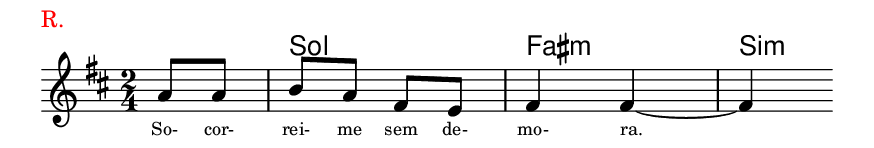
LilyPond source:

\version "2.20.0"
#(set! paper-alist (cons '("linha" . (cons (* 148 mm) (* 25 mm))) paper-alist))

\paper {
  #(set-paper-size "linha")
  ragged-right = ##f
}

\language "portugues"


harmonia = \chordmode {
    \partial 4
%harmonia
  r4 sol2 fas:m si4:m
%/harmonia
}
melodia = \fixed do' {
    \key re \major
    \time 2/4
    \partial 4
%recitação
  la8 la
  si la fas mi
  fas4 fas~ fas
  \bar ""
%/recitação
}
letra = \lyricmode {
    \teeny
    So- cor- rei- me sem de- mo- ra.
    %\tweak self-alignment-X #-1 \markup{\bold{dei}-me por pie-}
    %\tweak self-alignment-X #-1 \markup{\bold{da}de e escu-}
    %\tweak self-alignment-X #-1 \markup{\bold{tai} minha ora-}
    %\tweak self-alignment-X #-1 \markup{\bold{ção!}}
}

\book {
  \paper {
      indent = 0\mm
      scoreTitleMarkup = \markup {
          \with-color #red
          \fromproperty #'header:piece
      }
  }
  \header {
    piece = "R."
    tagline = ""
  }
  \score {
    <<
      \new ChordNames {
        \set chordChanges = ##t
		\set noChordSymbol = ""
        \harmonia
      }
      \new Voice = "canto" { \melodia }
      \new Lyrics \lyricsto "canto" \letra
    >>
  }
}
